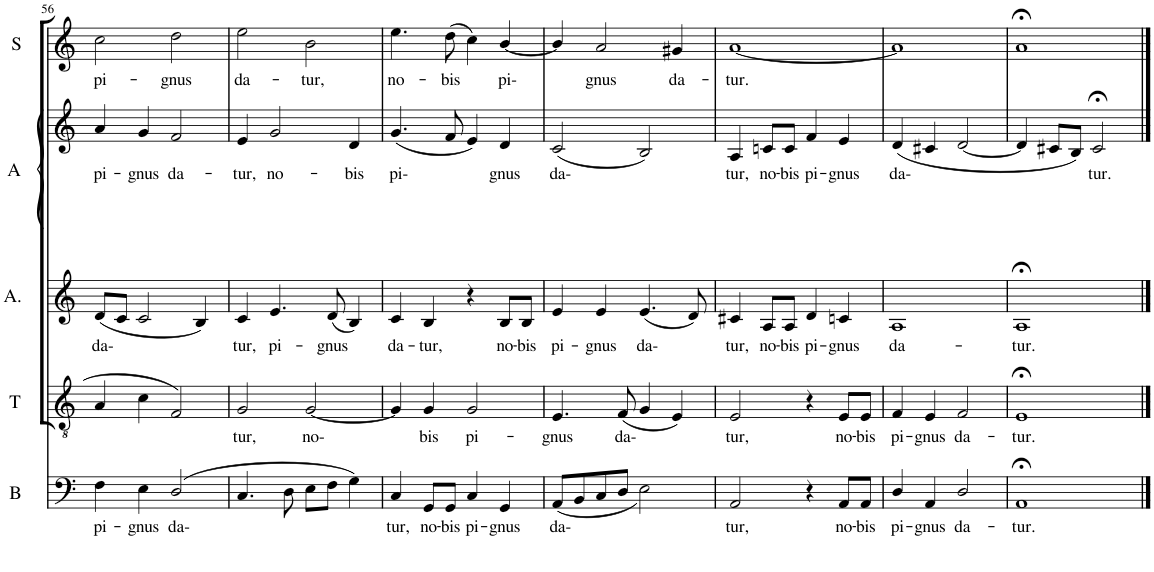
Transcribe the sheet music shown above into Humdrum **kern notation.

**kern	**text	**kern	**text	**kern	**text	**kern	**kern	**text	**kern	**text
*part5	*part5	*part4	*part4	*part3	*part3	*part2	*part2	*part2	*part1	*part1
*staff6	*staff6	*staff5	*staff5	*staff4	*staff4	*staff3	*staff2	*staff2	*staff1	*staff1
*I"Bass	*	*I"Tenor	*	*I"Alto	*	*I"Alto 1	*	*	*I"Soprano	*
*I'B	*	*I'T	*	*I'A.	*	*I'A	*	*	*I'S	*
!!LO:PB:g=z
*clefF4	*	*clefGv2	*	*clefG2	*	*clefG2	*clefG2	*	*clefG2	*
*k[]	*	*k[]	*	*k[]	*	*k[]	*k[]	*	*k[]	*
*M2/2	*	*M2/2	*	*M2/2	*	*M2/2	*M2/2	*	*M2/2	*
*met(c|)	*	*met(c|)	*	*met(c|)	*	*met(c|)	*met(c|)	*	*met(c|)	*
=56	=56	=56	=56	=56	=56	=56	=56	=56	=56	=56
!	!LO:LY:b	!	!	!	!LO:LY:b	!	!	!LO:LY:b	!	!LO:LY:b
4F\	pi-	4A/	.	(<8d/L	-da-	1r	4a/	pi-	2cc\	pi-
.	.	.	.	8c/J	.	.	.	.	.	.
!	!LO:LY:b	!	!	!	!	!	!	!LO:LY:b	!	!
4E\	-gnus	4c\	.	2c/	.	.	4g/	-gnus	.	.
!	!LO:LY:b	!	!	!	!	!	!	!LO:LY:b	!	!LO:LY:b
(>2D/	da-	2F/	.	.	.	.	2f/	da-	2dd\	-gnus
.	.	.	.	4B/)	.	.	.	.	.	.
=57	=57	=57	=57	=57	=57	=57	=57	=57	=57	=57
!	!	!	!LO:LY:b	!	!LO:LY:b	!	!	!LO:LY:b	!	!LO:LY:b
4.C/	.	2G/	tur,	4c/	tur,	1r	4e/	tur,	2ee\	da-
!	!	!	!	!	!LO:LY:b	!	!	!LO:LY:b	!	!
.	.	.	.	4.e/	pi-	.	2g/	no-	.	.
8D\	.	.	.	.	.	.	.	.	.	.
!	!	!	!LO:LY:b	!	!	!	!	!	!	!LO:LY:b
8E\L	.	[2G/	no-	.	.	.	.	.	2b\	-tur,
!	!	!	!	!	!LO:LY:b	!	!	!	!	!
8F\J	.	.	.	(<8d/	-gnus	.	.	.	.	.
!	!	!	!	!	!	!	!	!LO:LY:b	!	!
4G\)	.	.	.	4B/)	.	.	4d/	-bis	.	.
=58	=58	=58	=58	=58	=58	=58	=58	=58	=58	=58
!	!LO:LY:b	!	!	!	!LO:LY:b	!	!	!LO:LY:b	!	!LO:LY:b
4C/	tur,	4G/]	.	4c/	da-	1r	(<4.g/	pi-	4.ee\	no-
!	!LO:LY:b	!	!LO:LY:b	!	!LO:LY:b	!	!	!	!	!
8GG/L	no-	4G/	bis	4B/	-tur,	.	.	.	.	.
!	!LO:LY:b	!	!	!	!	!	!	!	!	!LO:LY:b
8GG/J	-bis	.	.	.	.	.	8f/	.	(>8dd\	-bis
!	!LO:LY:b	!	!LO:LY:b	!	!	!	!	!	!	!
4C/	pi-	2G/	pi-	4r	.	.	4e/)	.	4cc\)	.
!	!LO:LY:b	!	!	!	!LO:LY:b	!	!	!LO:LY:b	!	!LO:LY:b
4GG/	-gnus	.	.	8B/L	no-	.	4d/	gnus	[4b/	pi-
!	!	!	!	!	!LO:LY:b	!	!	!	!	!
.	.	.	.	8B/J	-bis	.	.	.	.	.
=59	=59	=59	=59	=59	=59	=59	=59	=59	=59	=59
!	!LO:LY:b	!	!LO:LY:b	!	!LO:LY:b	!	!	!LO:LY:b	!	!
(<8AA/L	da-	4.E/	-gnus	4e/	pi-	1r	(<2c/	da-	4b/]	.
8BB/	.	.	.	.	.	.	.	.	.	.
!	!	!	!	!	!LO:LY:b	!	!	!	!	!LO:LY:b
8C/	.	.	.	4e/	-gnus	.	.	.	2a/	gnus
!	!	!	!LO:LY:b	!	!	!	!	!	!	!
8D/J	.	(<8F/	da-	.	.	.	.	.	.	.
!	!	!	!	!	!LO:LY:b	!	!	!	!	!
2E\)	.	4G/	.	(<4.e/	da-	.	2B/)	.	.	.
!	!	!	!	!	!	!	!	!	!	!LO:LY:b
.	.	4E/)	.	.	.	.	.	.	4g#X/	da-
.	.	.	.	8d/)	.	.	.	.	.	.
=60	=60	=60	=60	=60	=60	=60	=60	=60	=60	=60
!	!LO:LY:b	!	!LO:LY:b	!	!LO:LY:b	!	!	!LO:LY:b	!	!LO:LY:b
2AA/	tur,	2E/	tur,	4c#X/	tur,	1r	4A/	tur,	[1a	-tur.
!	!	!	!	!	!LO:LY:b	!	!	!LO:LY:b	!	!
.	.	.	.	8A/L	no-	.	8cn/L	no-	.	.
!	!	!	!	!	!LO:LY:b	!	!	!LO:LY:b	!	!
.	.	.	.	8A/J	-bis	.	8c/J	-bis	.	.
!	!	!	!	!	!LO:LY:b	!	!	!LO:LY:b	!	!
4r	.	4r	.	4d/	pi-	.	4f/	pi-	.	.
!	!LO:LY:b	!	!LO:LY:b	!	!LO:LY:b	!	!	!LO:LY:b	!	!
8AA/L	no-	8E/L	no-	4cn/	-gnus	.	4e/	-gnus	.	.
!	!LO:LY:b	!	!LO:LY:b	!	!	!	!	!	!	!
8AA/J	-bis	8E/J	-bis	.	.	.	.	.	.	.
=61	=61	=61	=61	=61	=61	=61	=61	=61	=61	=61
!	!LO:LY:b	!	!LO:LY:b	!	!LO:LY:b	!	!	!LO:LY:b	!	!
4D/	pi-	4F/	pi-	1A	da-	1r	(<4d/	da-	1a]	.
!	!LO:LY:b	!	!LO:LY:b	!	!	!	!	!	!	!
4AA/	-gnus	4E/	-gnus	.	.	.	4c#X/	.	.	.
!	!LO:LY:b	!	!LO:LY:b	!	!	!	!	!	!	!
2D/	da-	2F/	da-	.	.	.	[2d/	.	.	.
=62	=62	=62	=62	=62	=62	=62	=62	=62	=62	=62
!	!LO:LY:b	!	!LO:LY:b	!	!LO:LY:b	!	!	!	!	!
1AA;<	-tur.	1E;<	-tur.	1A;<	tur.	1r	4d/]	.	1a;<	.
.	.	.	.	.	.	.	8c#X/L	.	.	.
.	.	.	.	.	.	.	8B/J)	.	.	.
!	!	!	!	!	!	!	!	!LO:LY:b	!	!
.	.	.	.	.	.	.	2c#;</	-tur.	.	.
==	==	==	==	==	==	==	==	==	==	==
*-	*-	*-	*-	*-	*-	*-	*-	*-	*-	*-
